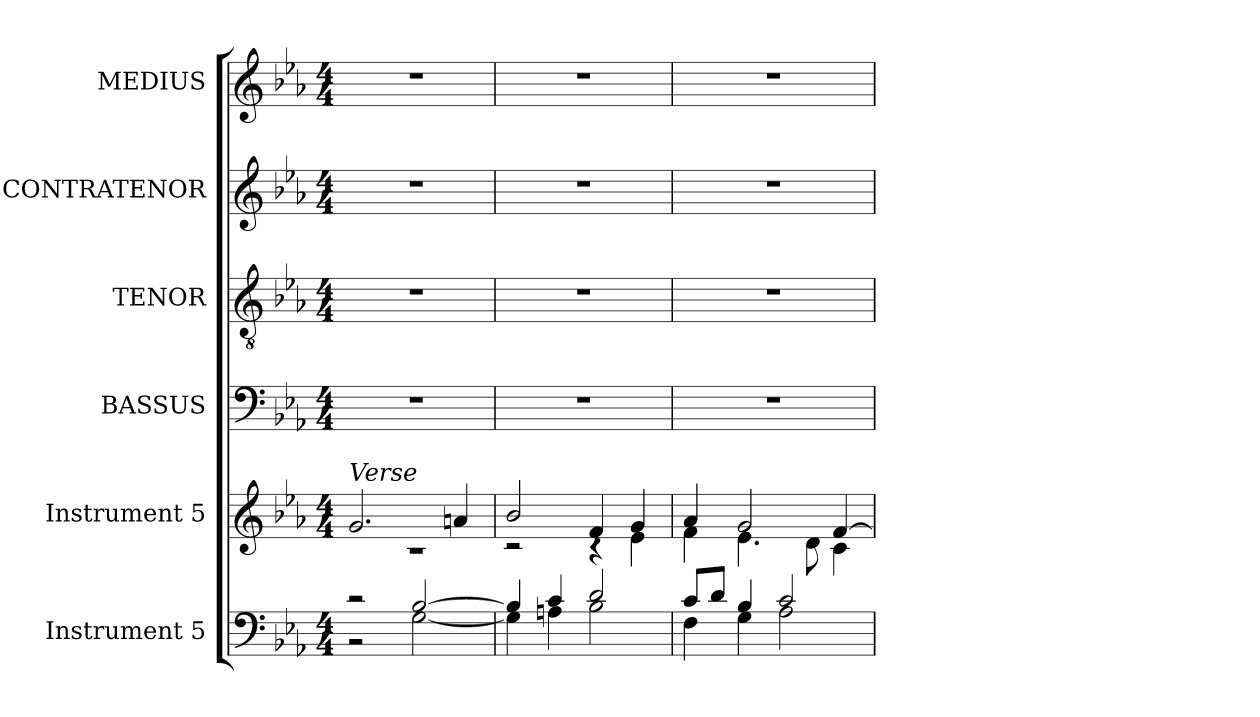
**kern	**kern	**kern	**kern	**kern	**kern
*part6	*part5	*part4	*part3	*part2	*part1
*staff6	*staff5	*staff4	*staff3	*staff2	*staff1
*I"Instrument 5	*I"Instrument 5	*I"BASSUS	*I"TENOR	*I"CONTRATENOR	*I"MEDIUS
*	*	*I'B	*I'T	*I'A	*I'S
!!LO:PB:g=z
*stria5	*stria5	*stria5	*stria5	*stria5	*stria5
*clefF4	*clefG2	*clefF4	*clefGv2	*clefG2	*clefG2
*k[b-e-a-]	*k[b-e-a-]	*k[b-e-a-]	*k[b-e-a-]	*k[b-e-a-]	*k[b-e-a-]
*E-:	*E-:	*E-:	*E-:	*E-:	*E-:
*M4/4	*M4/4	*M4/4	*M4/4	*M4/4	*M4/4
=1	=1	=1	=1	=1	=1
*^	*^	*	*	*	*
!	!	!LO:TX:a:i:t=Verse	!	!	!	!	!
2r	2r	2.g/	1r	1r	1r	1r	1r
[>2B-/	[<2G\	.	.	.	.	.	.
.	.	4an/	.	.	.	.	.
=2	=2	=2	=2	=2	=2	=2	=2
4B-/]	4G\]	2b-/	2r	1r	1r	1r	1r
4c/	4An\	.	.	.	.	.	.
2d/	2B-\	4f/	4rc	.	.	.	.
.	.	4g/	4e-\	.	.	.	.
=3	=3	=3	=3	=3	=3	=3	=3
8c/L	4F\	4a-/	4f\	1r	1r	1r	1r
8d/J	.	.	.	.	.	.	.
4B-/	4G\	2g/	4.e-\	.	.	.	.
2c/	2A-\	.	.	.	.	.	.
.	.	.	8d\	.	.	.	.
.	.	[>4f/	4c\	.	.	.	.
*v	*v	*	*	*	*	*	*
*	*v	*v	*	*	*	*
=	=	=	=	=	=
*-	*-	*-	*-	*-	*-
